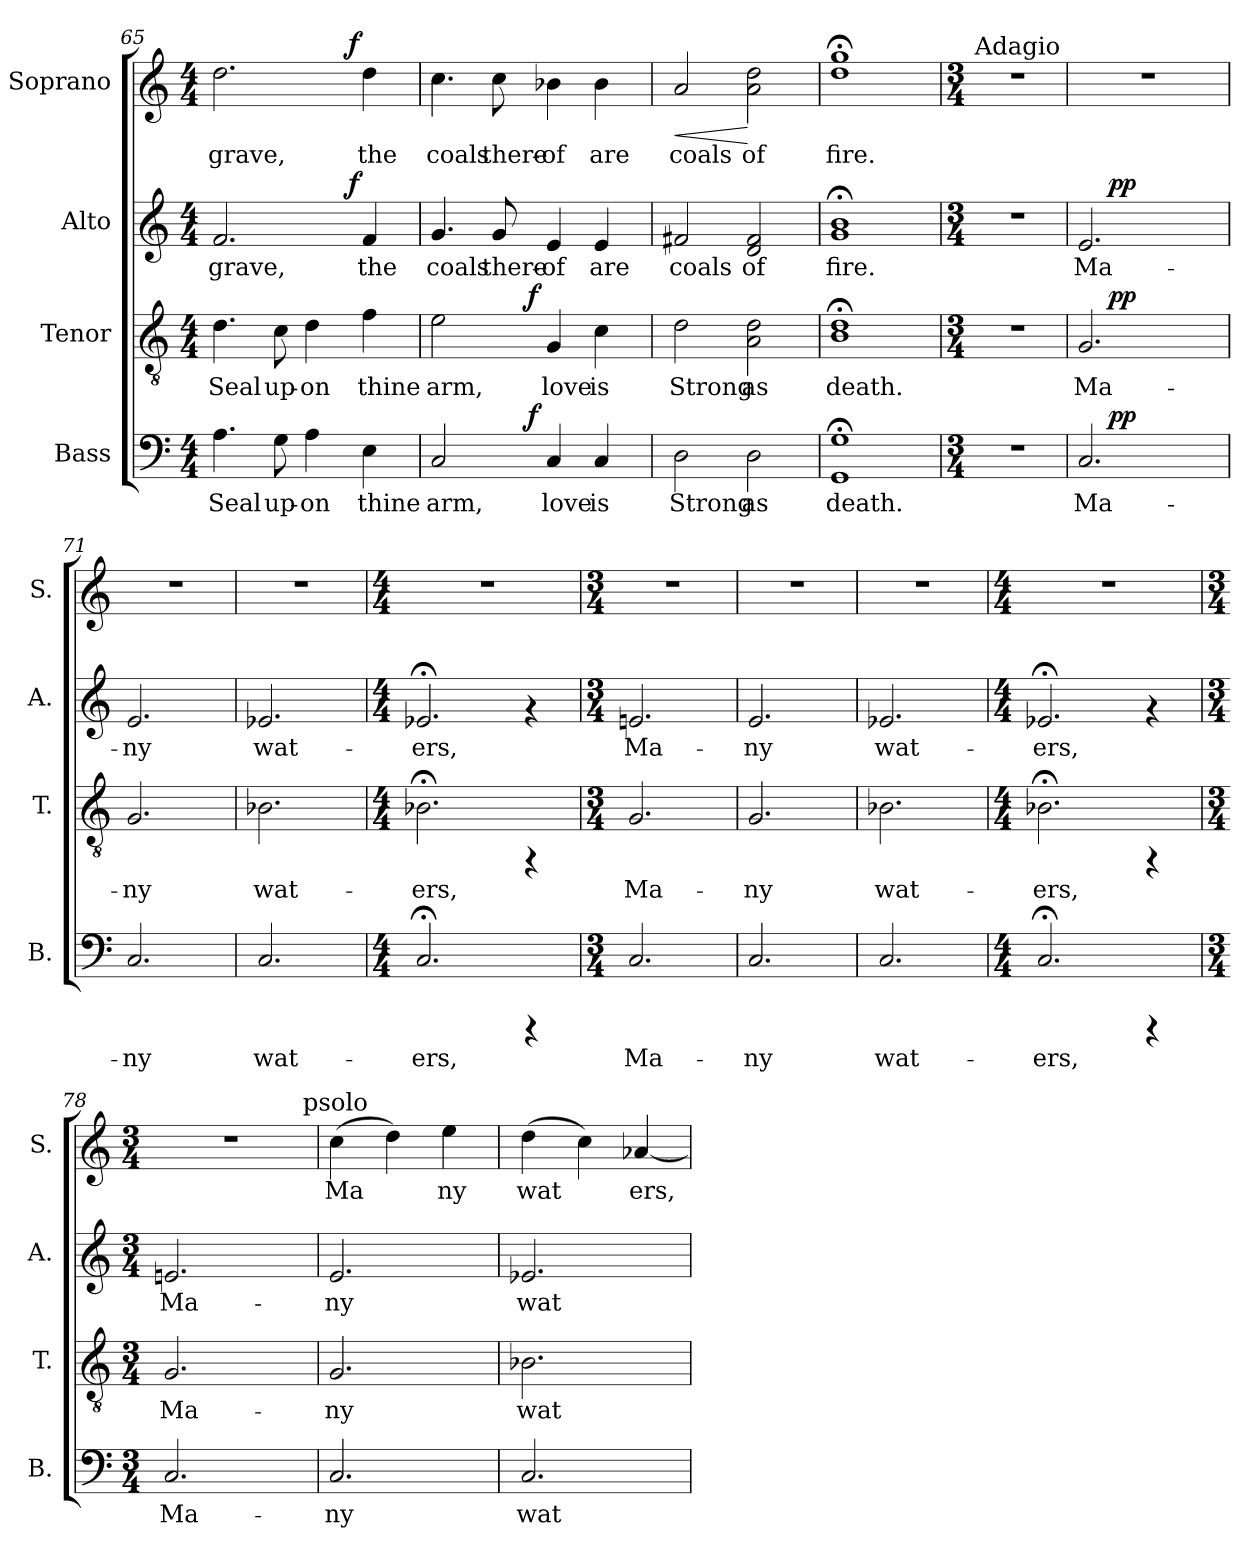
**kern	**text	**dynam	**kern	**text	**dynam	**kern	**text	**dynam	**kern	**text	**dynam
*part4	*part4	*part4	*part3	*part3	*part3	*part2	*part2	*part2	*part1	*part1	*part1
*staff4	*staff4	*staff4	*staff3	*staff3	*staff3	*staff2	*staff2	*staff2	*staff1	*staff1	*staff1
*I"Bass	*	*	*I"Tenor	*	*	*I"Alto	*	*	*I"Soprano	*	*
*I'B.	*	*	*I'T.	*	*	*I'A.	*	*	*I'S.	*	*
*clefF4	*	*	*clefGv2	*	*	*clefG2	*	*	*clefG2	*	*
*k[]	*	*	*k[]	*	*	*k[]	*	*	*k[]	*	*
*C:	*	*	*C:	*	*	*C:	*	*	*C:	*	*
*M4/4	*	*	*M4/4	*	*	*M4/4	*	*	*M4/4	*	*
=65	=65	=65	=65	=65	=65	=65	=65	=65	=65	=65	=65
!	!LO:LY:b:cj	!	!	!LO:LY:b:cj	!	!	!LO:LY:b:cj	!	!	!LO:LY:b	!
*	*	*	*	*	*	*^	*	*	*^	*	*
4.A\	Seal	.	4.d\	Seal	.	2.f/	2ryy	grave,	.	2.dd\	2ryy	grave,	.
!	!LO:LY:b:cj	!	!	!LO:LY:b:cj	!	!	!	!	!	!	!	!	!
8G\	up-	.	8c\	up-	.	.	.	.	.	.	.	.	.
!	!LO:LY:b:cj	!	!	!LO:LY:b:cj	!	!	!	!	!	!	!	!	!
4A\	-on	.	4d\	-on	.	.	8..ryy	.	.	.	8..ryy	.	.
!	!	!	!	!	!	!	!	!	!LO:DY:a	!	!	!	!LO:DY:a
.	.	.	.	.	.	.	4ryy	.	f	.	4ryy	.	f
!	!LO:LY:b:cj	!	!	!LO:LY:b:cj	!	!	!	!LO:LY:b:cj	!	!	!	!LO:LY:b	!
4E\	thine	.	4f\	thine	.	4f/	.	the	.	4dd\	.	the	.
.	.	.	.	.	.	.	32ryy	.	.	.	32ryy	.	.
!!LO:PB:g=z
=66	=66	=66	=66	=66	=66	=66	=66	=66	=66	=66	=66	=66	=66
!	!LO:LY:b:cj	!	!	!LO:LY:b:cj	!	!	!	!LO:LY:b:cj	!	!	!	!LO:LY:b	!
*	*	*	*	*	*	*v	*v	*	*	*	*	*	*
*^	*	*	*^	*	*	*	*	*	*v	*v	*	*
2C/	4...ryy	arm,	.	2e\	4...ryy	arm,	.	4.g/	coals	.	4.cc\	coals	.
!	!	!	!	!	!	!	!	!	!LO:LY:b:cj	!	!	!LO:LY:b	!
.	.	.	.	.	.	.	.	8g/	there-	.	8cc\	there-	.
!	!	!	!LO:DY:a	!	!	!	!LO:DY:a	!	!	!	!	!	!
.	2ryy	.	f	.	2ryy	.	f	.	.	.	.	.	.
!	!	!LO:LY:b:cj	!	!	!	!LO:LY:b:cj	!	!	!LO:LY:b:cj	!	!	!LO:LY:b	!
4C/	.	love	.	4G/	.	love	.	4e/	-of	.	4b-X\	-of	.
!	!	!LO:LY:b:cj	!	!	!	!LO:LY:b:cj	!	!	!LO:LY:b:cj	!	!	!LO:LY:b	!
4C/	.	is	.	4c\	.	is	.	4e/	are	.	4b-\	are	.
.	32ryy	.	.	.	32ryy	.	.	.	.	.	.	.	.
=67	=67	=67	=67	=67	=67	=67	=67	=67	=67	=67	=67	=67	=67
!	!	!LO:LY:b:cj	!	!	!	!LO:LY:b:cj	!	!	!LO:LY:b:cj	!	!	!LO:LY:b	!LO:HP:b
*v	*v	*	*	*	*	*	*	*	*	*	*	*	*
*	*	*	*v	*v	*	*	*	*	*	*	*	*
2D\	Strong	.	2d\	Strong	.	2f#X/	coals	.	2a/	coals	<
!	!LO:LY:b:cj	!	!	!LO:LY:b:cj	!	!	!LO:LY:b:cj	!	!	!LO:LY:b	!
2D\	as	.	2d\ 2A\	as	.	2f#/ 2d/	of	.	2dd\ 2a\	of	[
=68	=68	=68	=68	=68	=68	=68	=68	=68	=68	=68	=68
!	!LO:LY:b:cj	!	!	!LO:LY:b:cj	!	!	!LO:LY:b:cj	!	!	!LO:LY:b	!
1G;< 1GG;<	death.	.	1d;< 1B;<	death.	.	1b;< 1g;<	fire.	.	1gg;< 1dd;<	fire.	.
=69	=69	=69	=69	=69	=69	=69	=69	=69	=69	=69	=69
*M3/4	*	*	*M3/4	*	*	*M3/4	*	*	*M3/4	*	*
!	!	!	!	!	!	!	!	!	!LO:TX:a:t=Adagio	!	!
2.r	.	.	2.r	.	.	2.r	.	.	2.r	.	.
=70	=70	=70	=70	=70	=70	=70	=70	=70	=70	=70	=70
!	!LO:LY:b:cj	!	!	!LO:LY:b:cj	!	!	!LO:LY:b:cj	!	!	!	!
*^	*	*	*^	*	*	*^	*	*	*	*	*
2.C/	16ryy	Ma-	.	2.G/	16ryy	Ma-	.	2.e/	16ryy	Ma-	.	2.r	.	.
.	64ryy	.	.	.	64ryy	.	.	.	64ryy	.	.	.	.	.
!	!	!	!LO:DY:a	!	!	!	!LO:DY:a	!	!	!	!LO:DY:a	!	!	!
.	2ryy	.	pp	.	2ryy	.	pp	.	2ryy	.	pp	.	.	.
.	8ryy	.	.	.	8ryy	.	.	.	8ryy	.	.	.	.	.
.	32.ryy	.	.	.	32.ryy	.	.	.	32.ryy	.	.	.	.	.
=71	=71	=71	=71	=71	=71	=71	=71	=71	=71	=71	=71	=71	=71	=71
!	!	!LO:LY:b:cj	!	!	!	!LO:LY:b:cj	!	!	!	!LO:LY:b:cj	!	!	!	!
*v	*v	*	*	*	*	*	*	*v	*v	*	*	*	*	*
*	*	*	*v	*v	*	*	*	*	*	*	*	*
2.C/	-ny	.	2.G/	-ny	.	2.e/	-ny	.	2.r	.	.
=72	=72	=72	=72	=72	=72	=72	=72	=72	=72	=72	=72
!	!LO:LY:b:cj	!	!	!LO:LY:b:cj	!	!	!LO:LY:b:cj	!	!	!	!
2.C/	wat-	.	2.B-X\	wat-	.	2.e-X/	wat-	.	2.r	.	.
=73	=73	=73	=73	=73	=73	=73	=73	=73	=73	=73	=73
*M4/4	*	*	*M4/4	*	*	*M4/4	*	*	*M4/4	*	*
!	!LO:LY:b:cj	!	!	!LO:LY:b:cj	!	!	!LO:LY:b:cj	!	!	!	!
2.C;</	-ers,	.	2.B-X;<\	-ers,	.	2.e-X;</	-ers,	.	1r	.	.
4rCCC	.	.	4rFF	.	.	4rf	.	.	.	.	.
!!LO:LB:g=z
=74	=74	=74	=74	=74	=74	=74	=74	=74	=74	=74	=74
*M3/4	*	*	*M3/4	*	*	*M3/4	*	*	*M3/4	*	*
!	!LO:LY:b:cj	!	!	!LO:LY:b:cj	!	!	!LO:LY:b:cj	!	!	!	!
2.C/	Ma-	.	2.G/	Ma-	.	2.en/	Ma-	.	2.r	.	.
=75	=75	=75	=75	=75	=75	=75	=75	=75	=75	=75	=75
!	!LO:LY:b:cj	!	!	!LO:LY:b:cj	!	!	!LO:LY:b:cj	!	!	!	!
2.C/	-ny	.	2.G/	-ny	.	2.e/	-ny	.	2.r	.	.
=76	=76	=76	=76	=76	=76	=76	=76	=76	=76	=76	=76
!	!LO:LY:b:cj	!	!	!LO:LY:b:cj	!	!	!LO:LY:b:cj	!	!	!	!
2.C/	wat-	.	2.B-X\	wat-	.	2.e-X/	wat-	.	2.r	.	.
=77	=77	=77	=77	=77	=77	=77	=77	=77	=77	=77	=77
*M4/4	*	*	*M4/4	*	*	*M4/4	*	*	*M4/4	*	*
!	!LO:LY:b:cj	!	!	!LO:LY:b:cj	!	!	!LO:LY:b:cj	!	!	!	!
2.C;</	-ers,	.	2.B-X;<\	-ers,	.	2.e-X;</	-ers,	.	1r	.	.
4rCCC	.	.	4rFF	.	.	4rf	.	.	.	.	.
=78	=78	=78	=78	=78	=78	=78	=78	=78	=78	=78	=78
*M3/4	*	*	*M3/4	*	*	*M3/4	*	*	*M3/4	*	*
!	!LO:LY:b:cj	!	!	!LO:LY:b:cj	!	!	!LO:LY:b:cj	!	!	!	!
*	*	*	*	*	*	*	*	*	*^	*	*
2.C/	Ma-	.	2.G/	Ma-	.	2.en/	Ma-	.	2.r	2ryy	.	.
.	.	.	.	.	.	.	.	.	.	8..ryy	.	.
!	!	!	!	!	!	!	!	!	!	!LO:TX:a:t=psolo	!	!
.	.	.	.	.	.	.	.	.	.	32ryy	.	.
=79	=79	=79	=79	=79	=79	=79	=79	=79	=79	=79	=79	=79
!	!LO:LY:b:cj	!	!	!LO:LY:b:cj	!	!	!LO:LY:b:cj	!	!	!	!LO:LY:b	!
*	*	*	*	*	*	*	*	*	*v	*v	*	*
2.C/	-ny	.	2.G/	-ny	.	2.e/	-ny	.	(>4cc\	Ma-	.
!	!	!	!	!	!	!	!	!	!	!LO:LY:b	!
.	.	.	.	.	.	.	.	.	4dd\)	--	.
!	!	!	!	!	!	!	!	!	!	!LO:LY:b	!
.	.	.	.	.	.	.	.	.	4ee\	-ny	.
=80	=80	=80	=80	=80	=80	=80	=80	=80	=80	=80	=80
!	!LO:LY:b:cj	!	!	!LO:LY:b:cj	!	!	!LO:LY:b:cj	!	!	!LO:LY:b	!
2.C/	wat-	.	2.B-X\	wat-	.	2.e-X/	wat-	.	(>4dd\	wat-	.
!	!	!	!	!	!	!	!	!	!	!LO:LY:b	!
.	.	.	.	.	.	.	.	.	4cc\)	--	.
!	!	!	!	!	!	!	!	!	!	!LO:LY:b	!
.	.	.	.	.	.	.	.	.	[<4a-X/	-ers,	.
=	=	=	=	=	=	=	=	=	=	=	=
*-	*-	*-	*-	*-	*-	*-	*-	*-	*-	*-	*-
